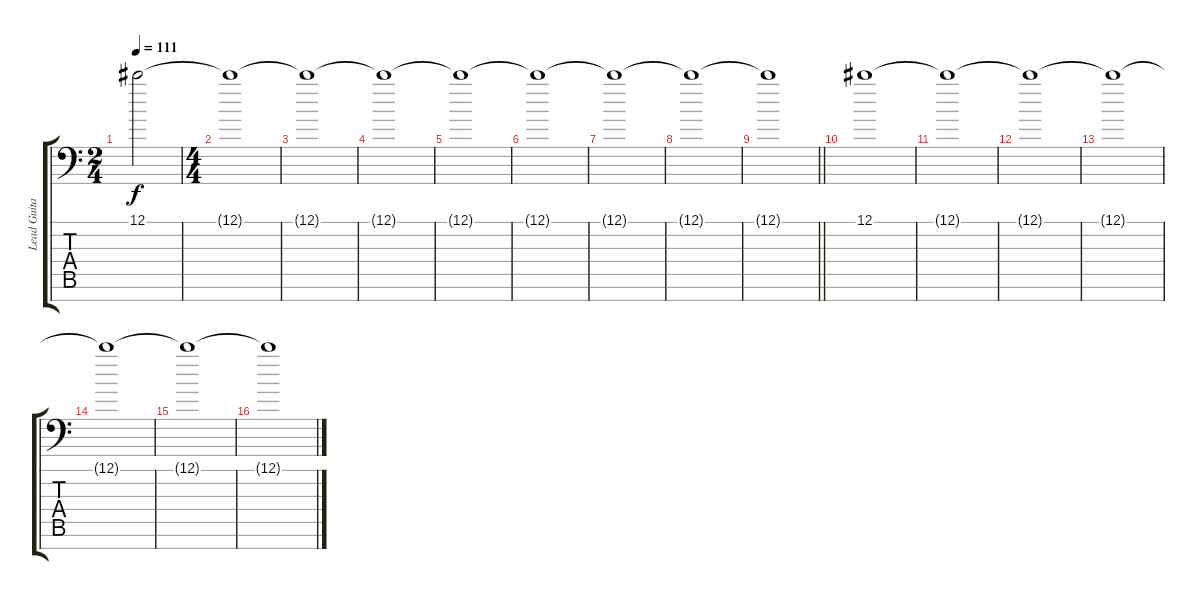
\track ("Lead Guitar" "Lead Guita") {instrument distortionguitar}
\staff {score tabs}
\tuning (Db4 Ab3 Eb3 Db3 Ab2 Eb2 Gb1) {hide}
\ts (2 4)
\section ("" "")
\tempo 111
\clef f4
\ks c
12.1.2{dy f volume 13 instrument distortionguitar} |
\ts (4 4)
12.1{t}.1{volume 10} |
12.1{t}.1 |
12.1{t}.1 |
12.1{t}.1 |
12.1{t}.1{volume 8} |
12.1{t}.1 |
12.1{t}.1 |
\barLineRight lightlight
12.1{t}.1 |
\section ("" "")
12.1.1{volume 13} |
12.1{t}.1{volume 10} |
12.1{t}.1 |
12.1{t}.1 |
12.1{t}.1{volume 8} |
12.1{t}.1 |
12.1{t}.1
